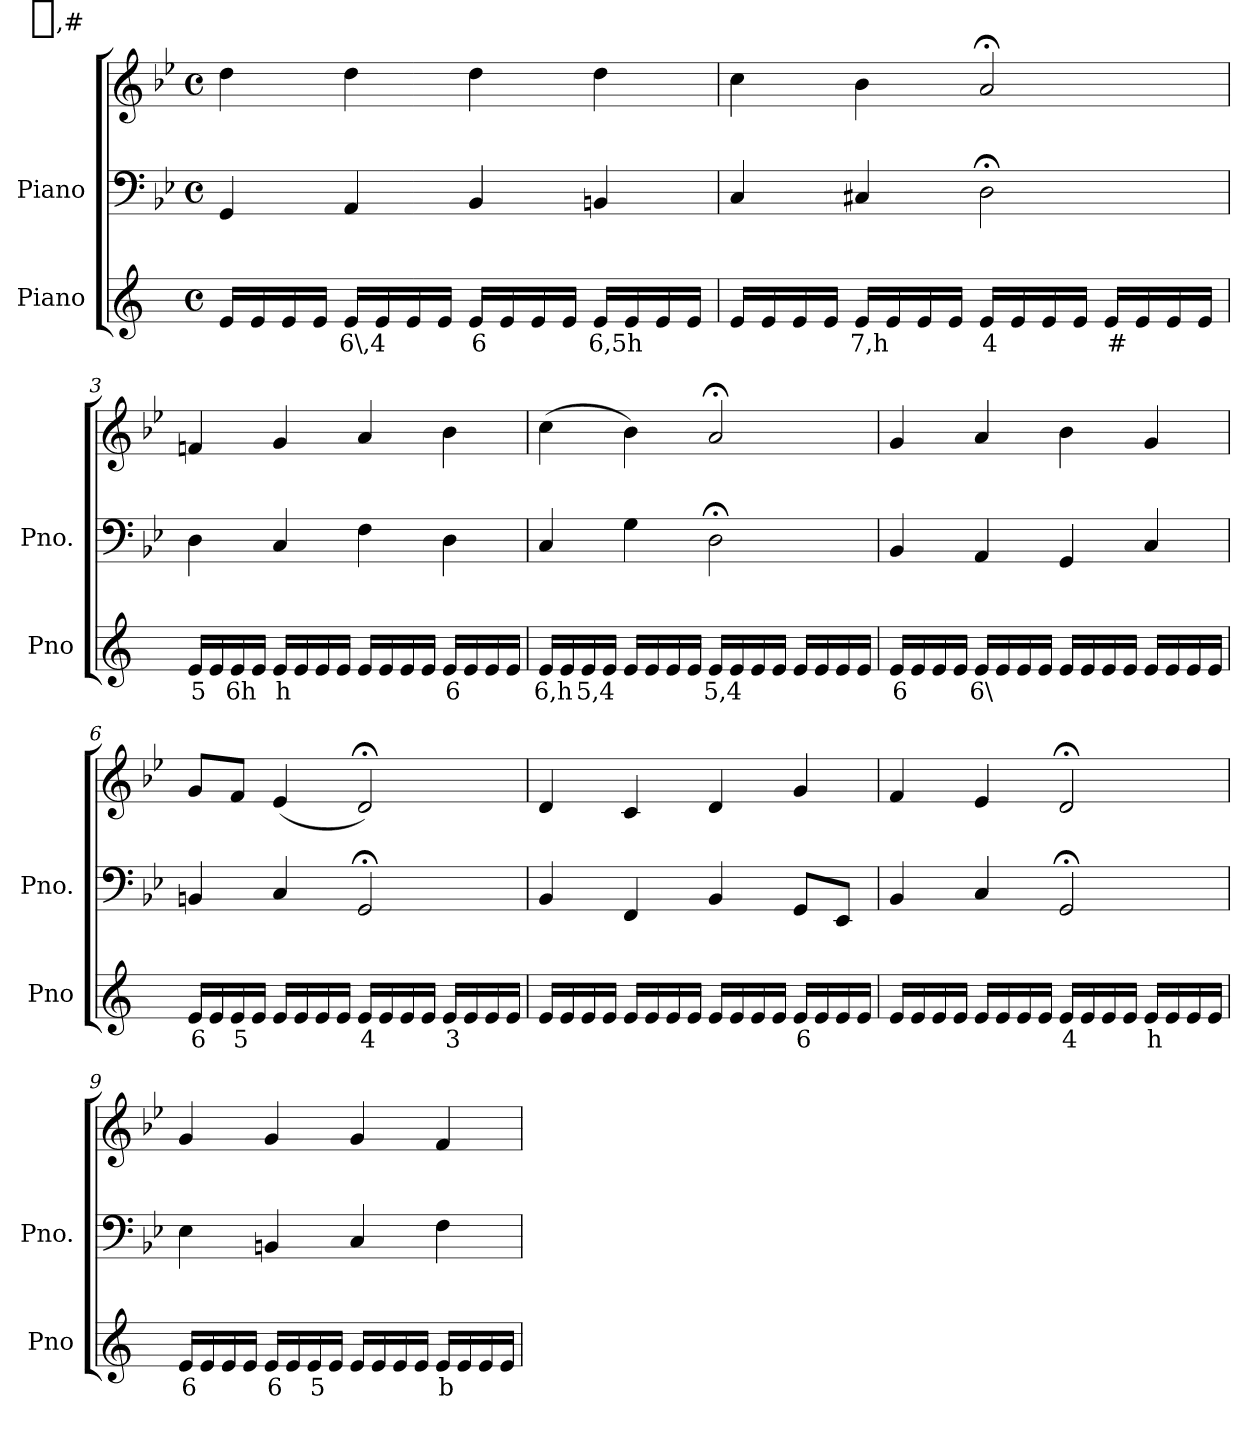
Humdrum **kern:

**kern	**text	**kern	**kern
*part2	*part2	*part1	*part1
*staff3	*staff3	*staff2	*staff1
*I"Piano	*	*I"Piano	*
*I'Pno	*	*I'Pno.	*
*clefG2	*	*clefF4	*clefG2
*k[]	*	*k[b-e-]	*k[b-e-]
*M4/4	*	*M4/4	*M4/4
*met(c)	*	*met(c)	*met(c)
=1	=1	=1	=1
16e/LL	.	4GG/	4dd\
16e/	.	.	.
16e/	.	.	.
16e/JJ	.	.	.
!	!LO:LY:b	!	!
16e/LL	6\,4	4AA/	4dd\
16e/	.	.	.
16e/	.	.	.
16e/JJ	.	.	.
!	!LO:LY:b	!	!
16e/LL	6	4BB-/	4dd\
16e/	.	.	.
16e/	.	.	.
16e/JJ	.	.	.
!	!LO:LY:b	!	!
16e/LL	6,5h	4BBn/	4dd\
16e/	.	.	.
16e/	.	.	.
16e/JJ	.	.	.
=2	=2	=2	=2
16e/LL	.	4C/	4cc\
16e/	.	.	.
16e/	.	.	.
16e/JJ	.	.	.
!	!LO:LY:b	!	!
16e/LL	7,h	4C#X/	4b-\
16e/	.	.	.
16e/	.	.	.
16e/JJ	.	.	.
!	!LO:LY:b	!	!
16e/LL	4	2D;<\	2a;</
16e/	.	.	.
16e/	.	.	.
16e/JJ	.	.	.
!	!LO:LY:b	!	!
16e/LL	#	.	.
16e/	.	.	.
16e/	.	.	.
16e/JJ	.	.	.
=3	=3	=3	=3
!	!LO:LY:b	!	!
16e/LL	5	4D\	4fn/
16e/	.	.	.
!	!LO:LY:b	!	!
16e/	6h	.	.
16e/JJ	.	.	.
!	!LO:LY:b	!	!
16e/LL	h	4C/	4g/
16e/	.	.	.
16e/	.	.	.
16e/JJ	.	.	.
16e/LL	.	4F\	4a/
16e/	.	.	.
16e/	.	.	.
16e/JJ	.	.	.
!	!LO:LY:b	!	!
16e/LL	6	4D\	4b-\
16e/	.	.	.
16e/	.	.	.
16e/JJ	.	.	.
=4	=4	=4	=4
!	!LO:LY:b	!	!
16e/LL	6,h	4C/	(>4cc\
16e/	.	.	.
!	!LO:LY:b	!	!
16e/	5,4	.	.
16e/JJ	.	.	.
16e/LL	.	4G\	4b-\)
16e/	.	.	.
16e/	.	.	.
16e/JJ	.	.	.
!	!LO:LY:b	!	!
16e/LL	5,4	2D;<\	2a;</
16e/	.	.	.
16e/	.	.	.
16e/JJ	.	.	.
!	!LO:LY:b	!	!
16e/LL	_,#	.	.
16e/	.	.	.
16e/	.	.	.
16e/JJ	.	.	.
=5	=5	=5	=5
!	!LO:LY:b	!	!
16e/LL	6	4BB-/	4g/
16e/	.	.	.
16e/	.	.	.
16e/JJ	.	.	.
!	!LO:LY:b	!	!
16e/LL	6\	4AA/	4a/
16e/	.	.	.
16e/	.	.	.
16e/JJ	.	.	.
16e/LL	.	4GG/	4b-\
16e/	.	.	.
16e/	.	.	.
16e/JJ	.	.	.
16e/LL	.	4C/	4g/
16e/	.	.	.
16e/	.	.	.
16e/JJ	.	.	.
=6	=6	=6	=6
!	!LO:LY:b	!	!
16e/LL	6	4BBn/	8g/L
16e/	.	.	.
!	!LO:LY:b	!	!
16e/	5	.	8f/J
16e/JJ	.	.	.
16e/LL	.	4C/	(<4e-/
16e/	.	.	.
16e/	.	.	.
16e/JJ	.	.	.
!	!LO:LY:b	!	!
16e/LL	4	2GG;</	2d;</)
16e/	.	.	.
16e/	.	.	.
16e/JJ	.	.	.
!	!LO:LY:b	!	!
16e/LL	3	.	.
16e/	.	.	.
16e/	.	.	.
16e/JJ	.	.	.
=7	=7	=7	=7
16e/LL	.	4BB-/	4d/
16e/	.	.	.
16e/	.	.	.
16e/JJ	.	.	.
16e/LL	.	4FF/	4c/
16e/	.	.	.
16e/	.	.	.
16e/JJ	.	.	.
16e/LL	.	4BB-/	4d/
16e/	.	.	.
16e/	.	.	.
16e/JJ	.	.	.
!	!LO:LY:b	!	!
16e/LL	6	8GG/L	4g/
16e/	.	.	.
16e/	.	8EE-/J	.
16e/JJ	.	.	.
=8	=8	=8	=8
16e/LL	.	4BB-/	4f/
16e/	.	.	.
16e/	.	.	.
16e/JJ	.	.	.
16e/LL	.	4C/	4e-/
16e/	.	.	.
16e/	.	.	.
16e/JJ	.	.	.
!	!LO:LY:b	!	!
16e/LL	4	2GG;</	2d;</
16e/	.	.	.
16e/	.	.	.
16e/JJ	.	.	.
!	!LO:LY:b	!	!
16e/LL	h	.	.
16e/	.	.	.
16e/	.	.	.
16e/JJ	.	.	.
=9	=9	=9	=9
!	!LO:LY:b	!	!
16e/LL	6	4E-\	4g/
16e/	.	.	.
16e/	.	.	.
16e/JJ	.	.	.
!	!LO:LY:b	!	!
16e/LL	6	4BBn/	4g/
16e/	.	.	.
!	!LO:LY:b	!	!
16e/	5	.	.
16e/JJ	.	.	.
16e/LL	.	4C/	4g/
16e/	.	.	.
16e/	.	.	.
16e/JJ	.	.	.
!	!LO:LY:b	!	!
16e/LL	b	4F\	4f/
16e/	.	.	.
16e/	.	.	.
16e/JJ	.	.	.
=	=	=	=
*-	*-	*-	*-
